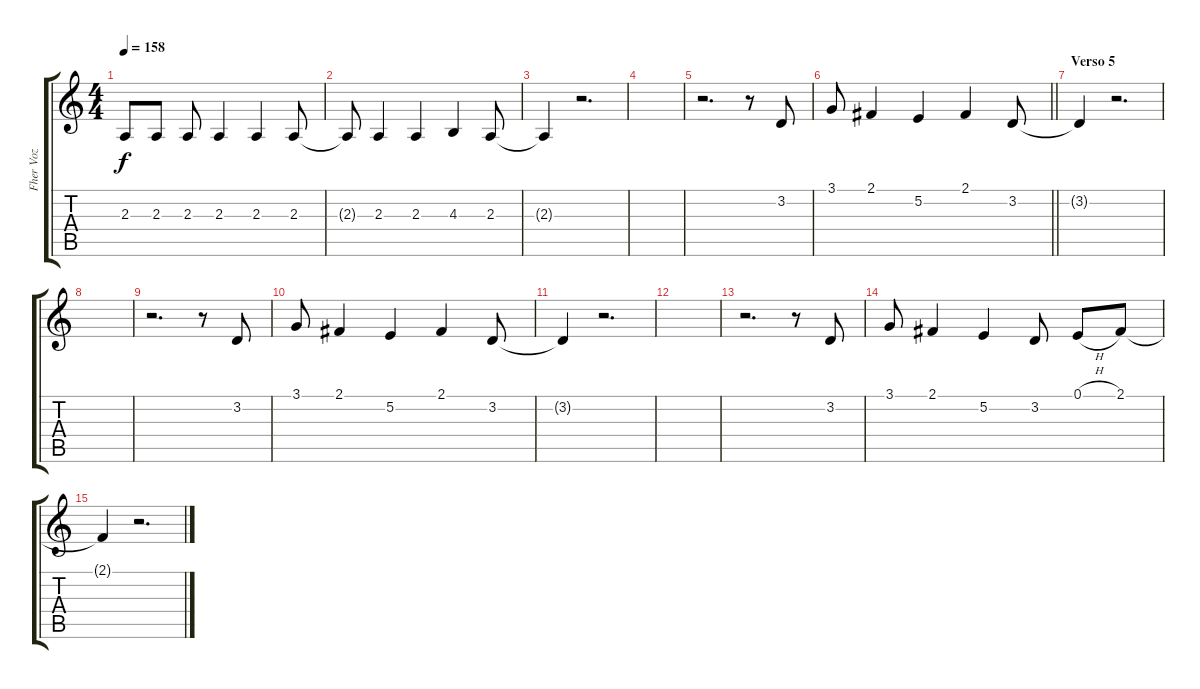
\track ("Fher Voz" "Fher Voz") {instrument flute}
\staff {score tabs}
\tuning (E4 B3 G3 D3 A2 E2) {hide}
\ts (4 4)
\tempo 158
\clef g2
\ks c
2.3.8{dy f} 2.3.8 2.3.8 2.3.4 2.3.4 2.3.8 |
2.3{t}.8 2.3.4 2.3.4 4.3.4 2.3.8 |
2.3{t}.4 r.2{d} |
|
r.2{d} r.8 3.2.8 |
\barLineRight lightlight
3.1.8 2.1.4 5.2.4 2.1.4 3.2.8 |
\section ("" "Verso 5")
3.2{t}.4 r.2{d} |
|
r.2{d} r.8 3.2.8 |
3.1.8 2.1.4 5.2.4 2.1.4 3.2.8 |
3.2{t}.4 r.2{d} |
|
r.2{d} r.8 3.2.8 |
3.1.8 2.1.4 5.2.4 3.2.8 0.1{h}.8 2.1.8 |
2.1{t}.4 r.2{d}
